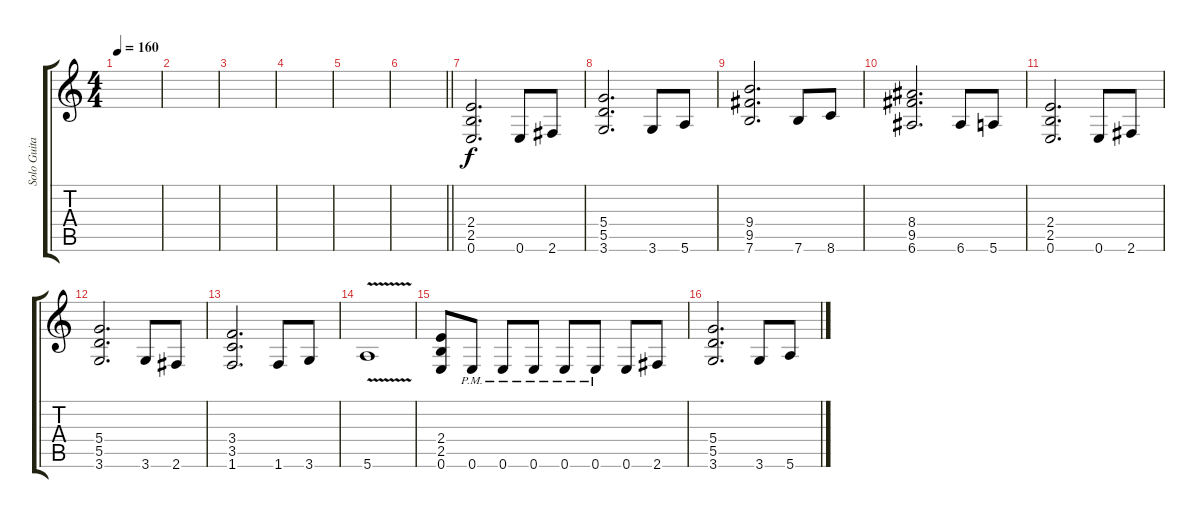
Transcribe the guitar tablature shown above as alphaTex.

\track ("Solo Guitar" "Solo Guita") {instrument overdrivenguitar}
\staff {score tabs}
\tuning (E4 B3 G3 D3 A2 E2) {hide}
\ts (4 4)
\tempo 160
\clef g2
\ks c
|
|
|
|
|
\barLineRight lightlight
|
(2.4 2.5 0.6).2{d} 0.6.8 2.6.8 |
(5.4 5.5 3.6).2{d} 3.6.8 5.6.8 |
(9.4 9.5 7.6).2{d} 7.6.8 8.6.8 |
(8.4 9.5 6.6).2{d} 6.6.8 5.6.8 |
(2.4 2.5 0.6).2{d} 0.6.8 2.6.8 |
(5.4 5.5 3.6).2{d} 3.6.8 2.6.8 |
(3.4 3.5 1.6).2{d} 1.6.8 3.6.8 |
5.6{v}.1 |
(2.4 2.5 0.6).8 0.6{pm}.8 0.6{pm}.8 0.6{pm}.8 0.6{pm}.8 0.6{pm}.8 0.6.8 2.6.8 |
(5.4 5.5 3.6).2{d} 3.6.8 5.6.8
